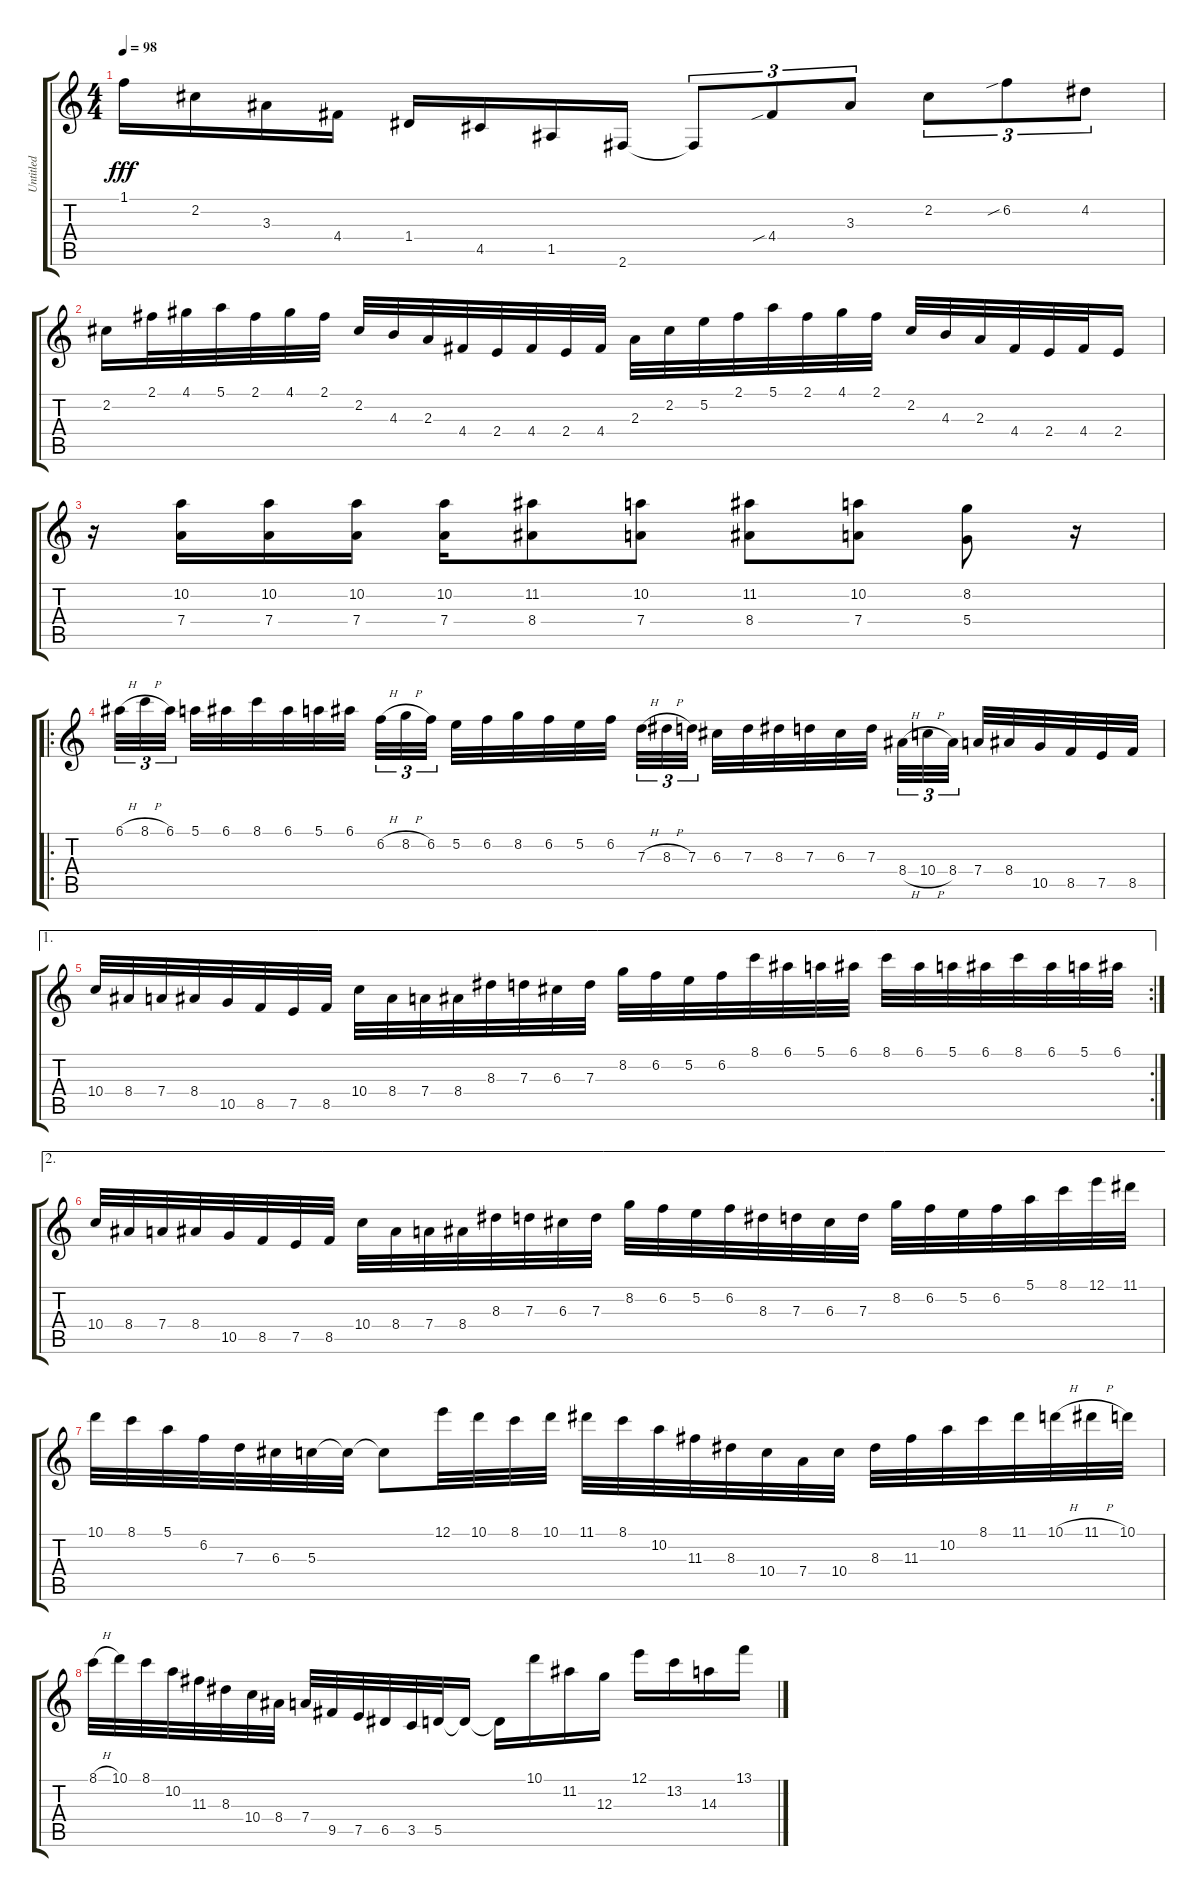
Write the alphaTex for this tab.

\track ("Untitled" "Untitled") {instrument acousticguitarnylon}
\staff {score tabs}
\tuning (E4 B3 G3 D3 A2 E2) {hide}
\ts (4 4)
\tempo 98
\clef g2
\ks c
1.1.16{dy fff} 2.2.16 3.3.16 4.4.16 1.4.16 4.5.16 1.5.16 2.6.16 2.6{t}.8{tu (3 2)} 4.4{sib}.8{tu (3 2)} 3.3.8{tu (3 2)} 2.2.8{tu (3 2)} 6.2{sib}.8{tu (3 2)} 4.2.8{tu (3 2)} |
2.2.16 2.1.32 4.1.32 5.1.32 2.1.32 4.1.32 2.1.32 2.2.32 4.3.32 2.3.32 4.4.32 2.4.32 4.4.32 2.4.32 4.4.32 2.3.32 2.2.32 5.2.32 2.1.32 5.1.32 2.1.32 4.1.32 2.1.32 2.2.32 4.3.32 2.3.32 4.4.32 2.4.32 4.4.32 2.4.16 |
r.16 (10.2 7.4).16 (10.2 7.4).16 (10.2 7.4).16 (10.2 7.4).16 (11.2 8.4).8 (10.2 7.4).8 (11.2 8.4).8 (10.2 7.4).8 (8.2 5.4).8 r.16 |
\ro
6.1{h}.32{tu (3 2)} 8.1{h}.32{tu (3 2)} 6.1.32{tu (3 2) beam splitsecondary} 5.1.32 6.1.32 8.1.32 6.1.32 5.1.32 6.1.32 6.2{h}.32{tu (3 2)} 8.2{h}.32{tu (3 2)} 6.2.32{tu (3 2) beam splitsecondary} 5.2.32 6.2.32 8.2.32 6.2.32 5.2.32 6.2.32 7.3{h}.32{tu (3 2)} 8.3{h}.32{tu (3 2)} 7.3.32{tu (3 2) beam splitsecondary} 6.3.32 7.3.32 8.3.32 7.3.32 6.3.32 7.3.32 8.4{h}.32{tu (3 2)} 10.4{h}.32{tu (3 2)} 8.4.32{tu (3 2) beam splitsecondary} 7.4.32 8.4.32 10.5.32 8.5.32 7.5.32 8.5.32 |
\ae 1
\rc 2
10.4.32 8.4.32 7.4.32 8.4.32 10.5.32 8.5.32 7.5.32 8.5.32 10.4.32 8.4.32 7.4.32 8.4.32 8.3.32 7.3.32 6.3.32 7.3.32 8.2.32 6.2.32 5.2.32 6.2.32 8.1.32 6.1.32 5.1.32 6.1.32 8.1.32 6.1.32 5.1.32 6.1.32 8.1.32 6.1.32 5.1.32 6.1.32 |
\ae 2
10.4.32 8.4.32 7.4.32 8.4.32 10.5.32 8.5.32 7.5.32 8.5.32 10.4.32 8.4.32 7.4.32 8.4.32 8.3.32 7.3.32 6.3.32 7.3.32 8.2.32 6.2.32 5.2.32 6.2.32 8.3.32 7.3.32 6.3.32 7.3.32 8.2.32 6.2.32 5.2.32 6.2.32 5.1.32 8.1.32 12.1.32 11.1.32 |
10.1.32 8.1.32 5.1.32 6.2.32 7.3.32 6.3.32 5.3.32 5.3{t}.32 5.3{t}.8 12.1.32 10.1.32 8.1.32 10.1.32 11.1.32 8.1.32 10.2.32 11.3.32 8.3.32 10.4.32 7.4.32 10.4.32 8.3.32 11.3.32 10.2.32 8.1.32 11.1.32 10.1{h}.32 11.1{h}.32 10.1.32 |
8.1{h}.32 10.1.32 8.1.32 10.2.32 11.3.32 8.3.32 10.4.32 8.4.32 7.4.32 9.5.32 7.5.32 6.5.32 3.5.32 5.5.32 5.5{t}.16 5.5{t}.16 10.1.16 11.2.16 12.3.16 12.1.16 13.2.16 14.3.16 13.1.16
